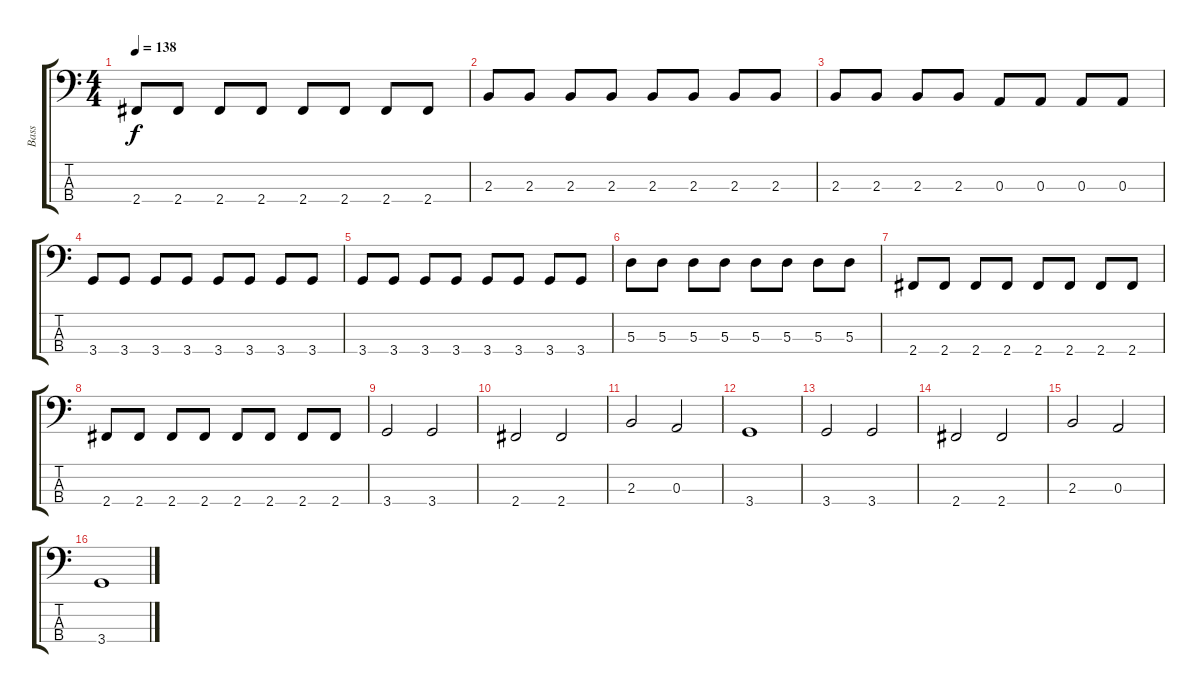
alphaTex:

\track ("Bass" "Bass") {instrument electricbassfinger}
\staff {score tabs}
\tuning (G2 D2 A1 E1) {hide}
\ts (4 4)
\tempo 138
\clef f4
\ks c
2.4.8{dy f} 2.4.8 2.4.8 2.4.8 2.4.8 2.4.8 2.4.8 2.4.8 |
2.3.8 2.3.8 2.3.8 2.3.8 2.3.8 2.3.8 2.3.8 2.3.8 |
2.3.8 2.3.8 2.3.8 2.3.8 0.3.8 0.3.8 0.3.8 0.3.8 |
3.4.8 3.4.8 3.4.8 3.4.8 3.4.8 3.4.8 3.4.8 3.4.8 |
3.4.8 3.4.8 3.4.8 3.4.8 3.4.8 3.4.8 3.4.8 3.4.8 |
5.3.8 5.3.8 5.3.8 5.3.8 5.3.8 5.3.8 5.3.8 5.3.8 |
2.4.8 2.4.8 2.4.8 2.4.8 2.4.8 2.4.8 2.4.8 2.4.8 |
2.4.8 2.4.8 2.4.8 2.4.8 2.4.8 2.4.8 2.4.8 2.4.8 |
3.4.2 3.4.2 |
2.4.2 2.4.2 |
2.3.2 0.3.2 |
3.4.1 |
3.4.2 3.4.2 |
2.4.2 2.4.2 |
2.3.2 0.3.2 |
3.4.1
